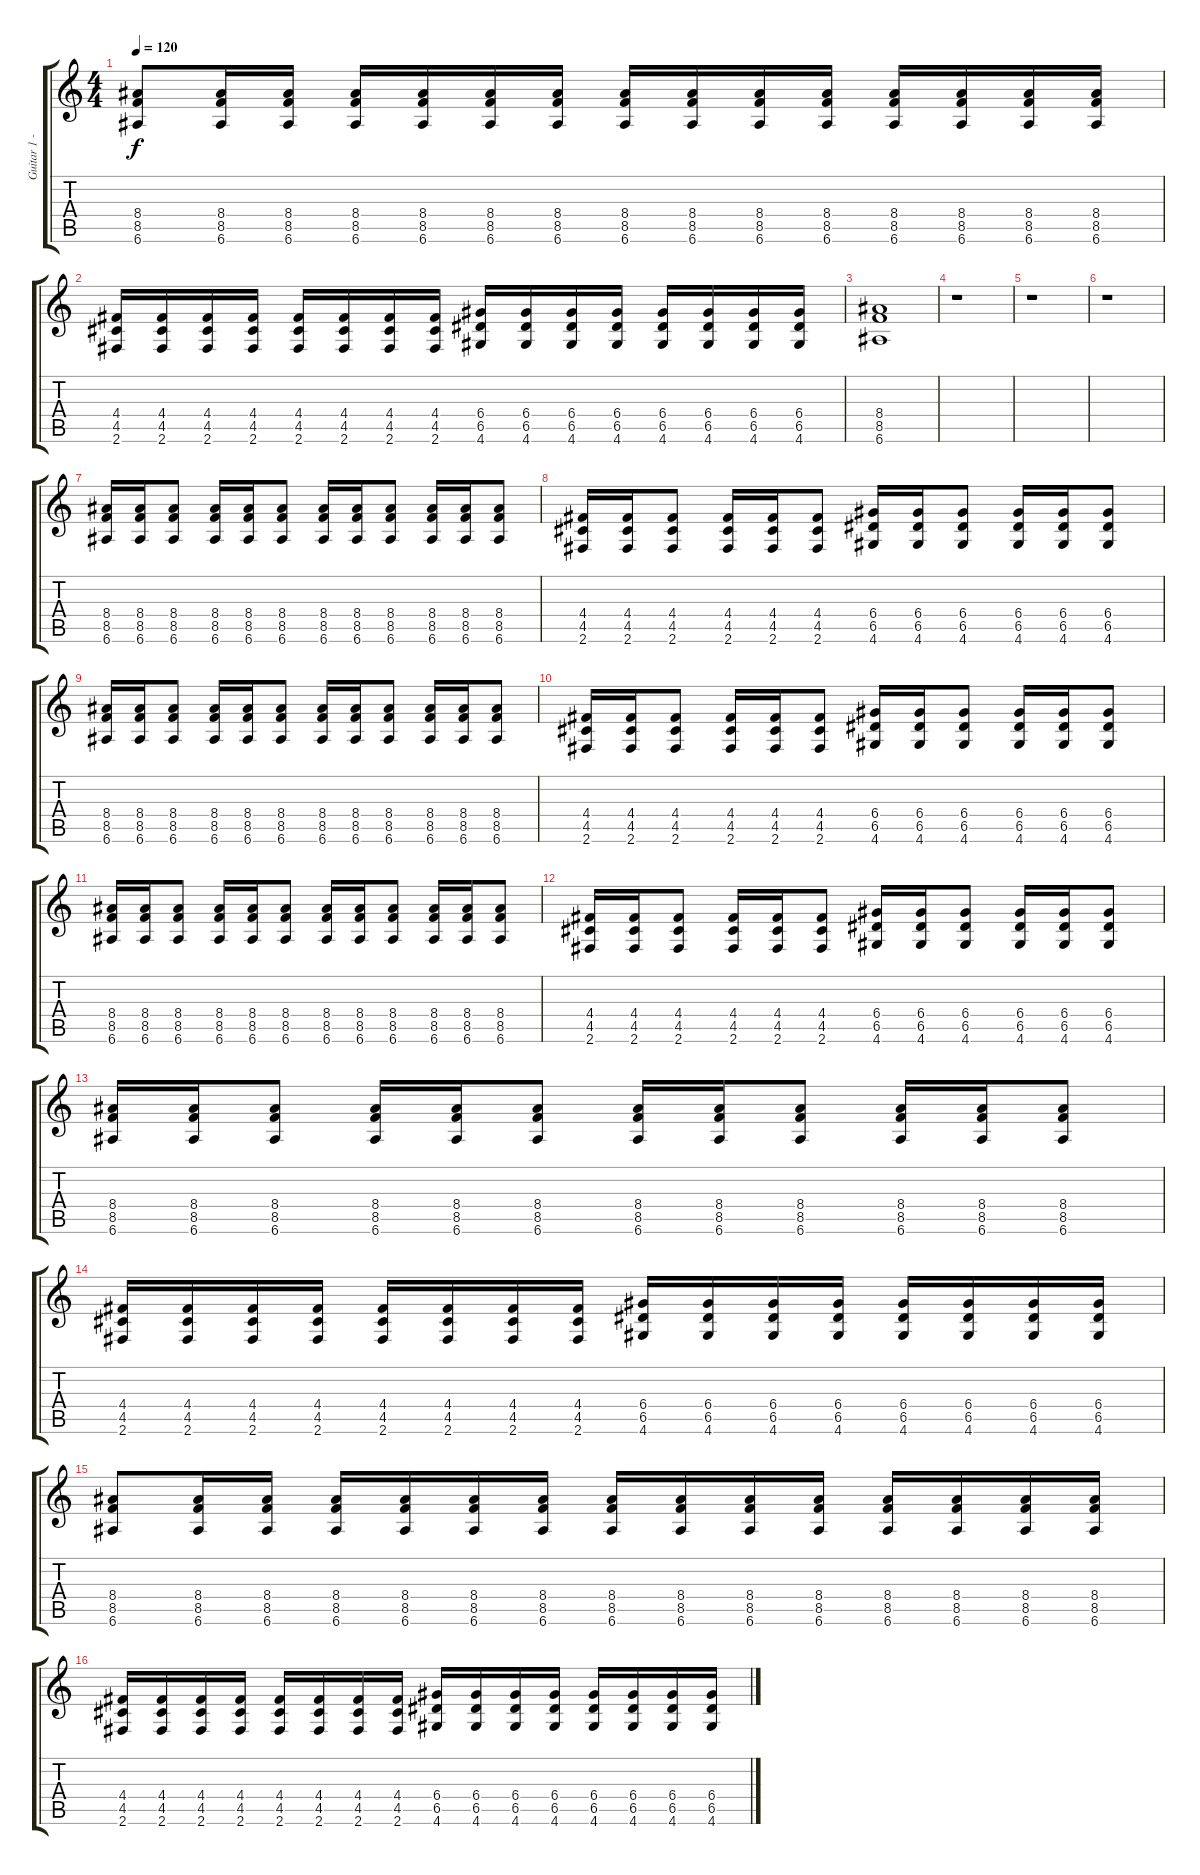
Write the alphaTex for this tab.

\track ("Guitar 1 - Justin Sane" "Guitar 1 -") {instrument distortionguitar}
\staff {score tabs}
\tuning (E4 B3 G3 D3 A2 E2) {hide}
\ts (4 4)
\tempo 120
\clef g2
\ks c
(8.4 8.5 6.6).8{dy f} (8.4 8.5 6.6).16 (8.4 8.5 6.6).16 (8.4 8.5 6.6).16 (8.4 8.5 6.6).16 (8.4 8.5 6.6).16 (8.4 8.5 6.6).16 (8.4 8.5 6.6).16 (8.4 8.5 6.6).16 (8.4 8.5 6.6).16 (8.4 8.5 6.6).16 (8.4 8.5 6.6).16 (8.4 8.5 6.6).16 (8.4 8.5 6.6).16 (8.4 8.5 6.6).16 |
(4.4 4.5 2.6).16 (4.4 4.5 2.6).16 (4.4 4.5 2.6).16 (4.4 4.5 2.6).16 (4.4 4.5 2.6).16 (4.4 4.5 2.6).16 (4.4 4.5 2.6).16 (4.4 4.5 2.6).16 (6.4 6.5 4.6).16 (6.4 6.5 4.6).16 (6.4 6.5 4.6).16 (6.4 6.5 4.6).16 (6.4 6.5 4.6).16 (6.4 6.5 4.6).16 (6.4 6.5 4.6).16 (6.4 6.5 4.6).16 |
(8.4 8.5 6.6).1 |
r.1 |
r.1 |
r.1 |
(8.4 8.5 6.6).16 (8.4 8.5 6.6).16 (8.4 8.5 6.6).8 (8.4 8.5 6.6).16 (8.4 8.5 6.6).16 (8.4 8.5 6.6).8 (8.4 8.5 6.6).16 (8.4 8.5 6.6).16 (8.4 8.5 6.6).8 (8.4 8.5 6.6).16 (8.4 8.5 6.6).16 (8.4 8.5 6.6).8 |
(4.4 4.5 2.6).16 (4.4 4.5 2.6).16 (4.4 4.5 2.6).8 (4.4 4.5 2.6).16 (4.4 4.5 2.6).16 (4.4 4.5 2.6).8 (6.4 6.5 4.6).16 (6.4 6.5 4.6).16 (6.4 6.5 4.6).8 (6.4 6.5 4.6).16 (6.4 6.5 4.6).16 (6.4 6.5 4.6).8 |
(8.4 8.5 6.6).16 (8.4 8.5 6.6).16 (8.4 8.5 6.6).8 (8.4 8.5 6.6).16 (8.4 8.5 6.6).16 (8.4 8.5 6.6).8 (8.4 8.5 6.6).16 (8.4 8.5 6.6).16 (8.4 8.5 6.6).8 (8.4 8.5 6.6).16 (8.4 8.5 6.6).16 (8.4 8.5 6.6).8 |
(4.4 4.5 2.6).16 (4.4 4.5 2.6).16 (4.4 4.5 2.6).8 (4.4 4.5 2.6).16 (4.4 4.5 2.6).16 (4.4 4.5 2.6).8 (6.4 6.5 4.6).16 (6.4 6.5 4.6).16 (6.4 6.5 4.6).8 (6.4 6.5 4.6).16 (6.4 6.5 4.6).16 (6.4 6.5 4.6).8 |
(8.4 8.5 6.6).16 (8.4 8.5 6.6).16 (8.4 8.5 6.6).8 (8.4 8.5 6.6).16 (8.4 8.5 6.6).16 (8.4 8.5 6.6).8 (8.4 8.5 6.6).16 (8.4 8.5 6.6).16 (8.4 8.5 6.6).8 (8.4 8.5 6.6).16 (8.4 8.5 6.6).16 (8.4 8.5 6.6).8 |
(4.4 4.5 2.6).16 (4.4 4.5 2.6).16 (4.4 4.5 2.6).8 (4.4 4.5 2.6).16 (4.4 4.5 2.6).16 (4.4 4.5 2.6).8 (6.4 6.5 4.6).16 (6.4 6.5 4.6).16 (6.4 6.5 4.6).8 (6.4 6.5 4.6).16 (6.4 6.5 4.6).16 (6.4 6.5 4.6).8 |
(8.4 8.5 6.6).16 (8.4 8.5 6.6).16 (8.4 8.5 6.6).8 (8.4 8.5 6.6).16 (8.4 8.5 6.6).16 (8.4 8.5 6.6).8 (8.4 8.5 6.6).16 (8.4 8.5 6.6).16 (8.4 8.5 6.6).8 (8.4 8.5 6.6).16 (8.4 8.5 6.6).16 (8.4 8.5 6.6).8 |
(4.4 4.5 2.6).16 (4.4 4.5 2.6).16 (4.4 4.5 2.6).16 (4.4 4.5 2.6).16 (4.4 4.5 2.6).16 (4.4 4.5 2.6).16 (4.4 4.5 2.6).16 (4.4 4.5 2.6).16 (6.4 6.5 4.6).16 (6.4 6.5 4.6).16 (6.4 6.5 4.6).16 (6.4 6.5 4.6).16 (6.4 6.5 4.6).16 (6.4 6.5 4.6).16 (6.4 6.5 4.6).16 (6.4 6.5 4.6).16 |
(8.4 8.5 6.6).8 (8.4 8.5 6.6).16 (8.4 8.5 6.6).16 (8.4 8.5 6.6).16 (8.4 8.5 6.6).16 (8.4 8.5 6.6).16 (8.4 8.5 6.6).16 (8.4 8.5 6.6).16 (8.4 8.5 6.6).16 (8.4 8.5 6.6).16 (8.4 8.5 6.6).16 (8.4 8.5 6.6).16 (8.4 8.5 6.6).16 (8.4 8.5 6.6).16 (8.4 8.5 6.6).16 |
(4.4 4.5 2.6).16 (4.4 4.5 2.6).16 (4.4 4.5 2.6).16 (4.4 4.5 2.6).16 (4.4 4.5 2.6).16 (4.4 4.5 2.6).16 (4.4 4.5 2.6).16 (4.4 4.5 2.6).16 (6.4 6.5 4.6).16 (6.4 6.5 4.6).16 (6.4 6.5 4.6).16 (6.4 6.5 4.6).16 (6.4 6.5 4.6).16 (6.4 6.5 4.6).16 (6.4 6.5 4.6).16 (6.4 6.5 4.6).16
